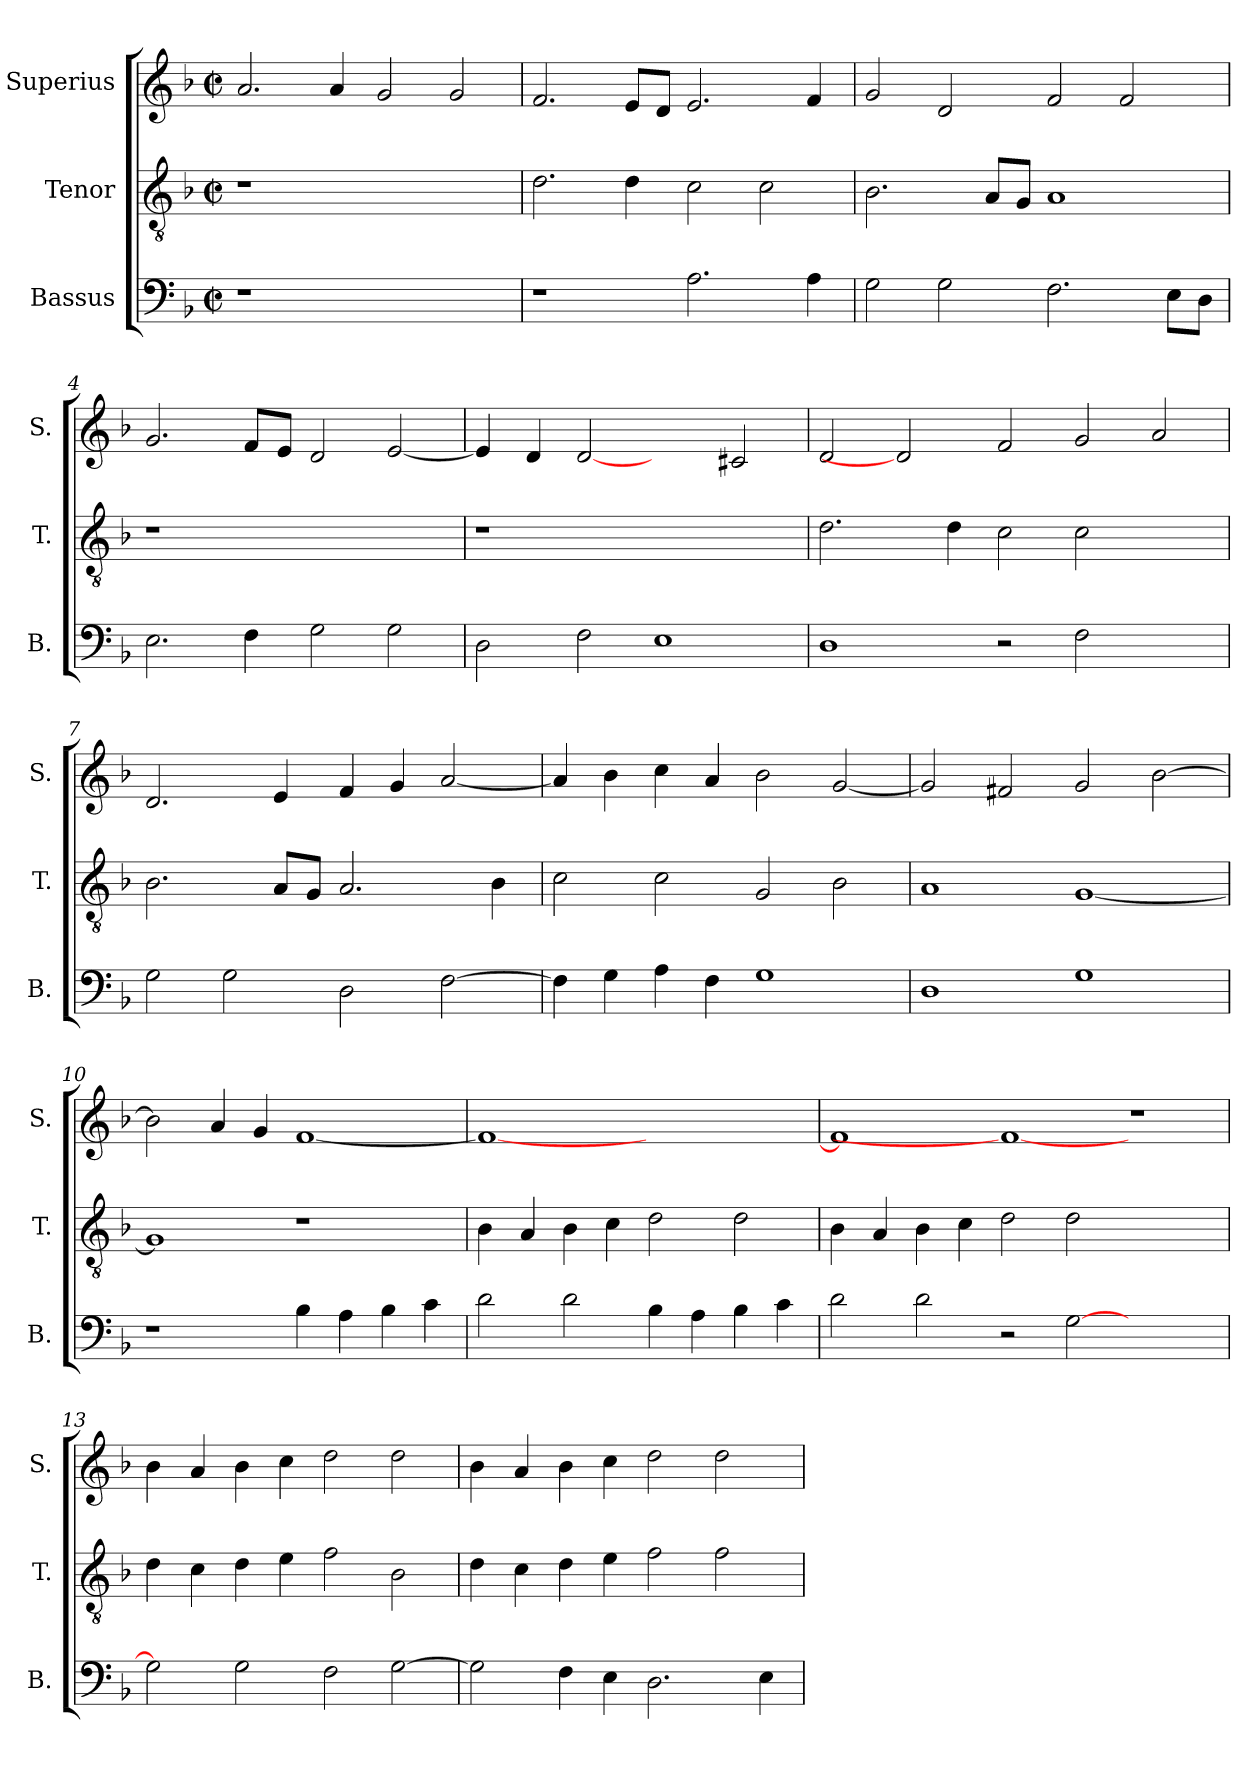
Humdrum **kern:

**kern	**kern	**kern
*part3	*part2	*part1
*staff3	*staff2	*staff1
*I"Bassus	*I"Tenor	*I"Superius
*I'B.	*I'T.	*I'S.
!!LO:PB:g=z
*clefF4	*clefGv2	*clefG2
*	*ITrd7c12	*
*k[b-]	*k[b-]	*k[b-]
*F:	*F:	*F:
*M2/2	*M2/2	*M2/2
*met(c|)	*met(c|)	*met(c|)
=1	=1	=1
!LO:N:vis=1	!LO:N:vis=1	!
1r	1r	2.ai/
.	.	4ai/
1ryy	1ryy	2gi/
.	.	2gi/
=2	=2	=2
1r	2.Di\	2.fi/
.	4Di\	8ei/L
.	.	8di/J
2.Ai\	2Ci\	2.ei/
.	2Ci\	.
4Ai\	.	4fi/
=3	=3	=3
2Gi\	2.BB-i\	2gi/
2Gi\	.	2di/
.	8AAi/L	.
.	8GGi/J	.
2.Fi\	1AAi	2fi/
.	.	2fi/
8Ei\L	.	.
8Di\J	.	.
=4	=4	=4
!	!LO:N:vis=1	!
2.Ei\	1r	2.gi/
4Fi\	.	8fi/L
.	.	8ei/J
2Gi\	1ryy	2di/
2Gi\	.	[<2ei/
!!LO:LB:g=z
=5	=5	=5
!	!LO:N:vis=1	!
2Di\	1r	4ei/]
.	.	4di/
2Fi\	.	[2di
1Ei	1ryy	2ryy
.	.	2c#Xi/
=6	=6	=6
1Di	2.Di\	2di/
.	.	2di]
.	4Di\	.
2r	2Ci\	2fi/
2Fi\	2Ci\	2gi/
2ryy	2ryy	2ai/
=7	=7	=7
2Gi\	2.BB-i\	2.di/
2Gi\	.	.
.	8AAi/L	4ei/
.	8GGi/J	.
2Di\	2.AAi/	4fi/
.	.	4gi/
[>2Fi\	.	[<2ai/
.	4BB-i\	.
=8	=8	=8
4Fi\]	2Ci\	4ai/]
4Gi\	.	4b-i\
4Ai\	2Ci\	4cci\
4Fi\	.	4ai/
1Gi	2GGi/	2b-i\
.	2BB-i\	[<2gi/
=9	=9	=9
1Di	1AAi	2gi/]
.	.	2f#Xi/
1Gi	[<1GGi	2gi/
.	.	[>2b-i\
!!LO:LB:g=z
=10	=10	=10
1r	1GGi]	2b-i\]
.	.	4ai/
.	.	4gi/
4B-i\	1r	[<1fi
4Ai\	.	.
4B-i\	.	.
4ci\	.	.
=11	=11	=11
2di\	4BB-i\	1fi_<
.	4AAi/	.
2di\	4BB-i\	.
.	4Ci\	.
4B-i\	2Di\	1ryy
4Ai\	.	.
4B-i\	2Di\	.
4ci\	.	.
=12	=12	=12
2di\	4BB-i\	1fi]
.	4AAi/	.
2di\	4BB-i\	.
.	4Ci\	.
2r	2Di\	1fi_
[>2Gi\	2Di\	.
1ryy	1ryy	1r
=13	=13	=13
2Gi\]	4Di\	4b-i\
.	4Ci\	4ai/
2Gi\	4Di\	4b-i\
.	4Ei\	4cci\
2Fi\	2Fi\	2ddi\
[>2Gi\	2BB-i\	2ddi\
!!LO:PB:g=z
=14	=14	=14
2Gi\]	4Di\	4b-i\
.	4Ci\	4ai/
4Fi\	4Di\	4b-i\
4Ei\	4Ei\	4cci\
2.Di\	2Fi\	2ddi\
.	2Fi\	2ddi\
4Ei\	.	.
=	=	=
*-	*-	*-
